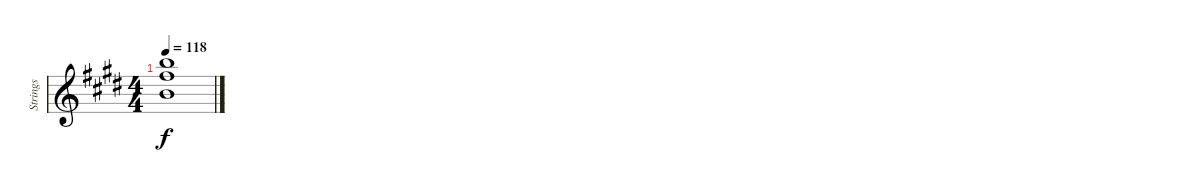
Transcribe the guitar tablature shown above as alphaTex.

\track ("Strings" "Strings") {instrument stringensemble1}
\staff {score}
\tuning (E4 B3 G3 D3 A2 E2) {hide}
\ts (4 4)
\tempo 118
\clef g2
\ks e
(19.1{t} 12.2{t} 23.3{t}).1{dy f}
